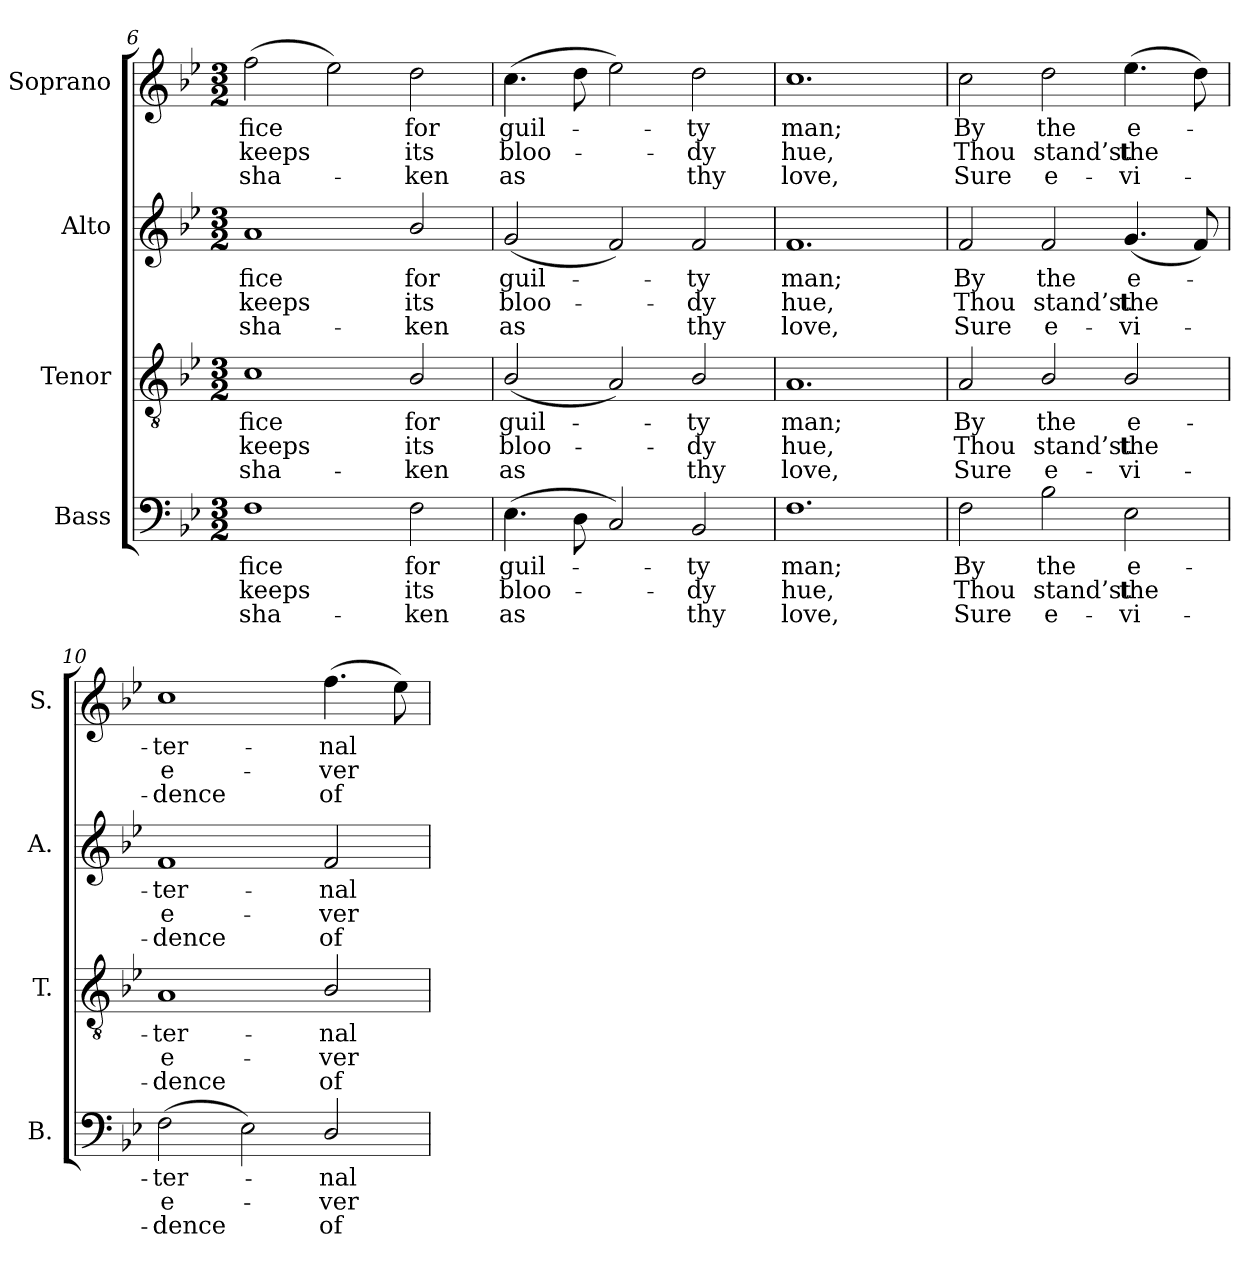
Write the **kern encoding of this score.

**kern	**text	**text	**text	**kern	**text	**text	**text	**kern	**text	**text	**text	**kern	**text	**text	**text
*part4	*part4	*part4	*part4	*part3	*part3	*part3	*part3	*part2	*part2	*part2	*part2	*part1	*part1	*part1	*part1
*staff4	*staff4	*staff4	*staff4	*staff3	*staff3	*staff3	*staff3	*staff2	*staff2	*staff2	*staff2	*staff1	*staff1	*staff1	*staff1
*I"Bass	*	*	*	*I"Tenor	*	*	*	*I"Alto	*	*	*	*I"Soprano	*	*	*
*I'B.	*	*	*	*I'T.	*	*	*	*I'A.	*	*	*	*I'S.	*	*	*
*clefF4	*	*	*	*clefGv2	*	*	*	*clefG2	*	*	*	*clefG2	*	*	*
*	*	*	*	*ITrd7c12	*	*	*	*	*	*	*	*	*	*	*
*k[b-e-]	*	*	*	*k[b-e-]	*	*	*	*k[b-e-]	*	*	*	*k[b-e-]	*	*	*
*B-:	*	*	*	*B-:	*	*	*	*B-:	*	*	*	*B-:	*	*	*
*M3/2	*	*	*	*M3/2	*	*	*	*M3/2	*	*	*	*M3/2	*	*	*
=6	=6	=6	=6	=6	=6	=6	=6	=6	=6	=6	=6	=6	=6	=6	=6
!	!LO:LY:b:color=#000000	!LO:LY:b:color=#000000	!LO:LY:b:color=#000000	!	!	!	!	!	!	!	!	!	!	!	!
!	!	!	!	!	!LO:LY:b:color=#000000	!LO:LY:b:color=#000000	!LO:LY:b:color=#000000	!	!	!	!	!	!	!	!
!	!	!	!	!	!	!	!	!	!LO:LY:b:color=#000000	!LO:LY:b:color=#000000	!LO:LY:b:color=#000000	!	!	!	!
!	!	!	!	!	!	!	!	!	!	!	!	!	!LO:LY:b:color=#000000	!LO:LY:b:color=#000000	!LO:LY:b:color=#000000
1Fi	-fice	keeps	-sha-	1Ci	-fice	keeps	-sha-	1ai	-fice	keeps	-sha-	(2ffi\	-fice	keeps	-sha-
.	.	.	.	.	.	.	.	.	.	.	.	2ee-i\)	.	.	.
!	!LO:LY:b:color=#000000	!LO:LY:b:color=#000000	!LO:LY:b:color=#000000	!	!	!	!	!	!	!	!	!	!	!	!
!	!	!	!	!	!LO:LY:b:color=#000000	!LO:LY:b:color=#000000	!LO:LY:b:color=#000000	!	!	!	!	!	!	!	!
!	!	!	!	!	!	!	!	!	!LO:LY:b:color=#000000	!LO:LY:b:color=#000000	!LO:LY:b:color=#000000	!	!	!	!
!	!	!	!	!	!	!	!	!	!	!	!	!	!LO:LY:b:color=#000000	!LO:LY:b:color=#000000	!LO:LY:b:color=#000000
2Fi\	for	its	-ken	2BB-i/	for	its	-ken	2b-i/	for	its	-ken	2ddi\	for	its	-ken
!!LO:LB:g=z
=7	=7	=7	=7	=7	=7	=7	=7	=7	=7	=7	=7	=7	=7	=7	=7
!	!LO:LY:b:color=#000000	!LO:LY:b:color=#000000	!LO:LY:b:color=#000000	!	!	!	!	!	!	!	!	!	!	!	!
!	!	!	!	!	!LO:LY:b:color=#000000	!LO:LY:b:color=#000000	!LO:LY:b:color=#000000	!	!	!	!	!	!	!	!
!	!	!	!	!	!	!	!	!	!LO:LY:b:color=#000000	!LO:LY:b:color=#000000	!LO:LY:b:color=#000000	!	!	!	!
!	!	!	!	!	!	!	!	!	!	!	!	!	!LO:LY:b:color=#000000	!LO:LY:b:color=#000000	!LO:LY:b:color=#000000
(4.E-i\	guil-	bloo-	as	(2BB-i/	guil-	bloo-	as	(2gi/	guil-	bloo-	as	(4.cci\	guil-	bloo-	as
8Di\	.	.	.	.	.	.	.	.	.	.	.	8ddi\	.	.	.
2Ci/)	.	.	.	2AAi/)	.	.	.	2fi/)	.	.	.	2ee-i\)	.	.	.
!	!LO:LY:b:color=#000000	!LO:LY:b:color=#000000	!LO:LY:b:color=#000000	!	!	!	!	!	!	!	!	!	!	!	!
!	!	!	!	!	!LO:LY:b:color=#000000	!LO:LY:b:color=#000000	!LO:LY:b:color=#000000	!	!	!	!	!	!	!	!
!	!	!	!	!	!	!	!	!	!LO:LY:b:color=#000000	!LO:LY:b:color=#000000	!LO:LY:b:color=#000000	!	!	!	!
!	!	!	!	!	!	!	!	!	!	!	!	!	!LO:LY:b:color=#000000	!LO:LY:b:color=#000000	!LO:LY:b:color=#000000
2BB-i/	-ty	-dy	thy	2BB-i/	-ty	-dy	thy	2fi/	-ty	-dy	thy	2ddi\	-ty	-dy	thy
=8	=8	=8	=8	=8	=8	=8	=8	=8	=8	=8	=8	=8	=8	=8	=8
!	!LO:LY:b:color=#000000	!LO:LY:b:color=#000000	!LO:LY:b:color=#000000	!	!	!	!	!	!	!	!	!	!	!	!
!	!	!	!	!	!LO:LY:b:color=#000000	!LO:LY:b:color=#000000	!LO:LY:b:color=#000000	!	!	!	!	!	!	!	!
!	!	!	!	!	!	!	!	!	!LO:LY:b:color=#000000	!LO:LY:b:color=#000000	!LO:LY:b:color=#000000	!	!	!	!
!	!	!	!	!	!	!	!	!	!	!	!	!	!LO:LY:b:color=#000000	!LO:LY:b:color=#000000	!LO:LY:b:color=#000000
1.Fi	man;	hue,	love,	1.AAi	man;	hue,	love,	1.fi	man;	hue,	love,	1.cci	man;	hue,	love,
=9	=9	=9	=9	=9	=9	=9	=9	=9	=9	=9	=9	=9	=9	=9	=9
!	!LO:LY:b:color=#000000	!LO:LY:b:color=#000000	!LO:LY:b:color=#000000	!	!	!	!	!	!	!	!	!	!	!	!
!	!	!	!	!	!LO:LY:b:color=#000000	!LO:LY:b:color=#000000	!LO:LY:b:color=#000000	!	!	!	!	!	!	!	!
!	!	!	!	!	!	!	!	!	!LO:LY:b:color=#000000	!LO:LY:b:color=#000000	!LO:LY:b:color=#000000	!	!	!	!
!	!	!	!	!	!	!	!	!	!	!	!	!	!LO:LY:b:color=#000000	!LO:LY:b:color=#000000	!LO:LY:b:color=#000000
2Fi\	By	Thou	Sure	2AAi/	By	Thou	Sure	2fi/	By	Thou	Sure	2cci\	By	Thou	Sure
!	!LO:LY:b:color=#000000	!LO:LY:b:color=#000000	!LO:LY:b:color=#000000	!	!	!	!	!	!	!	!	!	!	!	!
!	!	!	!	!	!LO:LY:b:color=#000000	!LO:LY:b:color=#000000	!LO:LY:b:color=#000000	!	!	!	!	!	!	!	!
!	!	!	!	!	!	!	!	!	!LO:LY:b:color=#000000	!LO:LY:b:color=#000000	!LO:LY:b:color=#000000	!	!	!	!
!	!	!	!	!	!	!	!	!	!	!	!	!	!LO:LY:b:color=#000000	!LO:LY:b:color=#000000	!LO:LY:b:color=#000000
2B-i\	the	stand’st	e-	2BB-i/	the	stand’st	e-	2fi/	the	stand’st	e-	2ddi\	the	stand’st	e-
!	!LO:LY:b:color=#000000	!LO:LY:b:color=#000000	!LO:LY:b:color=#000000	!	!	!	!	!	!	!	!	!	!	!	!
!	!	!	!	!	!LO:LY:b:color=#000000	!LO:LY:b:color=#000000	!LO:LY:b:color=#000000	!	!	!	!	!	!	!	!
!	!	!	!	!	!	!	!	!	!LO:LY:b:color=#000000	!LO:LY:b:color=#000000	!LO:LY:b:color=#000000	!	!	!	!
!	!	!	!	!	!	!	!	!	!	!	!	!	!LO:LY:b:color=#000000	!LO:LY:b:color=#000000	!LO:LY:b:color=#000000
2E-i\	e-	the	-vi-	2BB-i/	e-	the	-vi-	(4.gi/	e-	the	-vi-	(4.ee-i\	e-	the	-vi-
.	.	.	.	.	.	.	.	8fi/)	.	.	.	8ddi\)	.	.	.
=10	=10	=10	=10	=10	=10	=10	=10	=10	=10	=10	=10	=10	=10	=10	=10
!	!LO:LY:b:color=#000000	!LO:LY:b:color=#000000	!LO:LY:b:color=#000000	!	!	!	!	!	!	!	!	!	!	!	!
!	!	!	!	!	!LO:LY:b:color=#000000	!LO:LY:b:color=#000000	!LO:LY:b:color=#000000	!	!	!	!	!	!	!	!
!	!	!	!	!	!	!	!	!	!LO:LY:b:color=#000000	!LO:LY:b:color=#000000	!LO:LY:b:color=#000000	!	!	!	!
!	!	!	!	!	!	!	!	!	!	!	!	!	!LO:LY:b:color=#000000	!LO:LY:b:color=#000000	!LO:LY:b:color=#000000
(2Fi\	-ter-	e-	-dence	1AAi	-ter-	e-	-dence	1fi	-ter-	e-	-dence	1cci	-ter-	e-	-dence
2E-i\)	.	.	.	.	.	.	.	.	.	.	.	.	.	.	.
!	!LO:LY:b:color=#000000	!LO:LY:b:color=#000000	!LO:LY:b:color=#000000	!	!	!	!	!	!	!	!	!	!	!	!
!	!	!	!	!	!LO:LY:b:color=#000000	!LO:LY:b:color=#000000	!LO:LY:b:color=#000000	!	!	!	!	!	!	!	!
!	!	!	!	!	!	!	!	!	!LO:LY:b:color=#000000	!LO:LY:b:color=#000000	!LO:LY:b:color=#000000	!	!	!	!
!	!	!	!	!	!	!	!	!	!	!	!	!	!LO:LY:b:color=#000000	!LO:LY:b:color=#000000	!LO:LY:b:color=#000000
2Di/	-nal	-ver	of	2BB-i/	-nal	-ver	of	2fi/	-nal	-ver	of	(4.ffi\	-nal	-ver	of
.	.	.	.	.	.	.	.	.	.	.	.	8ee-i\)	.	.	.
=	=	=	=	=	=	=	=	=	=	=	=	=	=	=	=
*-	*-	*-	*-	*-	*-	*-	*-	*-	*-	*-	*-	*-	*-	*-	*-
